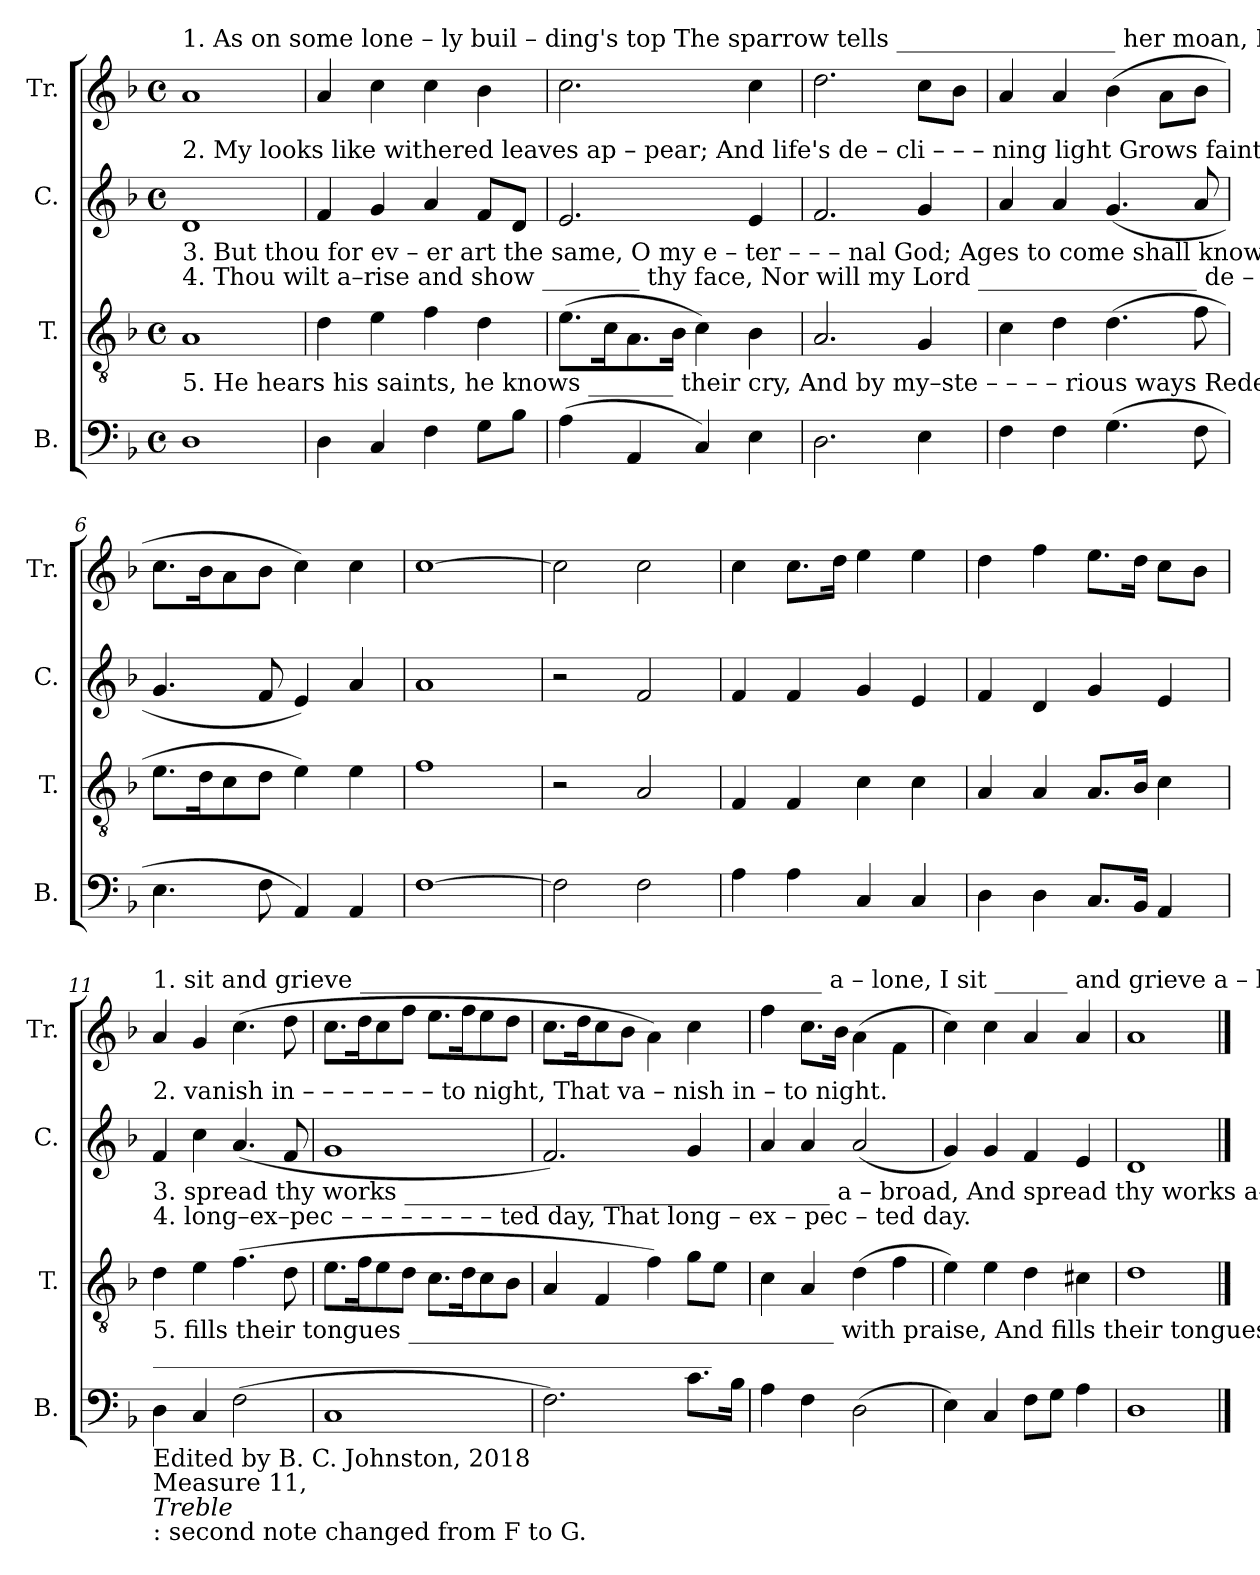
**kern	**kern	**kern	**kern
*part4	*part3	*part2	*part1
*staff4	*staff3	*staff2	*staff1
*I"B.	*I"T.	*I"C.	*I"Tr.
*I'B.	*I'T.	*I'C.	*I'Tr.
*clefF4	*clefGv2	*clefG2	*clefG2
*k[b-]	*k[b-]	*k[b-]	*k[b-]
*M4/4	*M4/4	*M4/4	*M4/4
*met(c)	*met(c)	*met(c)	*met(c)
*MM80	*MM80	*MM80	*MM80
=1	=1	=1	=1
!	!	!	!LO:TX:a:t=1. As   on  some  lone – ly  buil         –      ding's   top      The  sparrow  tells __________________  her    moan,     Far  from the tents  of  joy  and  hope   I
!	!	!LO:TX:a:t=2. My  looks  like withered  leaves               ap  – pear;   And  life's  de – cli        –        –        –        ning   light       Grows faint as  evening shadows are   That	!
!	!	!LO:TX:b:t=3. But   thou  for  ev – er     art                      the   same,    O     my    e  –  ter       –        –        –          nal   God;       Ages to come shall know thy name,    And	!
!	!LO:TX:a:t=4. Thou wilt a–rise  and    show ________  thy    face,    Nor  will my  Lord __________________  de  –  lay         Beyond  th'ap–poin–ted hour of grace, That	!	!
!	!LO:TX:b:t=5. He hears his saints, he  knows _______  their   cry,     And  by  my–ste    –        –        –        –      rious  ways      Redeems the prisoners  doomed to die, And	!	!
1D!	1A!	1d!	1a!
=2	=2	=2	=2
4D!\	4d!\	4f!/	4a!/
4C!/	4e!\	4g!/	4cc!\
4F!\	4f!\	4a!/	4cc!\
8G!\L	4d!\	8f!/L	4b-!\
8B-!\J	.	8d!/J	.
=3	=3	=3	=3
(4A!\	(8.e!\L	2.e!/	2.cc!\
.	16c!\K	.	.
4AA!/	8.A!\	.	.
.	16B-!\Jk	.	.
4C!/)	4c!\)	.	.
4E!\	4B-!\	4e!/	4cc!\
=4	=4	=4	=4
2.D!\	2.A!/	2.f!/	2.dd!\
4E!\	4G!/	4g!/	8cc!\L
.	.	.	8b-!\J
=5	=5	=5	=5
4F!\	4c!\	4a!/	4a!/
4F!\	4d!\	4a!/	4a!/
(4.G!\	(4.d!\	(4.g!/	(4b-!\
.	.	.	8a!\L
8F!\	8f!\	8a!/	8b-!\J
=6	=6	=6	=6
4.E!\	8.e!\L	4.g!/	8.cc!\L
.	16d!\K	.	16b-!\K
.	8c!\	.	8a!\
8F!\	8d!\J	8f!/	8b-!\J
4AA!/)	4e!\)	4e!/)	4cc!\)
4AA!/	4e!\	4a!/	4cc!\
=7	=7	=7	=7
[1F!	1f!	1a!	[1cc!
=8	=8	=8	=8
2F!\]	2r	2r	2cc!\]
2F!\	2A!/	2f!/	2cc!\
=9	=9	=9	=9
4A!\	4F!/	4f!/	4cc!\
4A!\	4F!/	4f!/	8.cc!\L
.	.	.	16dd!\Jk
4C!/	4c!\	4g!/	4ee!\
4C!/	4c!\	4e!/	4ee!\
=10	=10	=10	=10
4D!\	4A!/	4f!/	4dd!\
4D!\	4A!/	4d!/	4ff!\
8.C!/L	8.A!/L	4g!/	8.ee!\L
16BB-!/Jk	16B-!/Jk	.	16dd!\Jk
4AA!/	4c!\	4e!/	8cc!\L
.	.	.	8b-!\J
!!LO:LB:g=z
=11	=11	=11	=11
!	!	!	!LO:TX:a:t=1. sit and grieve ______________________________________  a   –   lone,   I       sit ______ and  grieve  a – lone.
!	!	!LO:TX:a:t=2. vanish in          –         –         –         –         –         –         –       to    night,  That    va      –     nish   in  – to   night.	!
!	!	!LO:TX:b:t=3. spread thy works ___________________________________  a –  broad,  And    spread       thy  works  a–broad.	!
!	!LO:TX:a:t=4. long–ex–pec    –        –        –        –        –        –        –        –    ted      day,  That  long    –     ex – pec – ted  day.	!	!
!	!LO:TX:b:t=5. fills their tongues ___________________________________ with  praise, And  fills   their tongues with praise.	!	!
!LO:TX:a:t=______________________________________________	!	!	!
!LO:TX:b:t=Edited by B. C. Johnston, 2018	!	!	!
!LO:TX:b:t=Measure 11,	!	!	!
!LO:TX:b:i:t=Treble	!	!	!
!LO:TX:b:t=&colon; second note changed from F to G.	!	!	!
4D!\	4d!\	4f!/	4a!/
4C!/	4e!\	4cc!\	4g!/
(2F!\	(4.f!\	(4.a!/	(4.cc!\
.	8d!\	8f!/	8dd!\
=12	=12	=12	=12
1C!	8.e!\L	1g!	8.cc!\L
.	16f!\K	.	16dd!\K
.	8e!\	.	8cc!\
.	8d!\J	.	8ff!\J
.	8.c!\L	.	8.ee!\L
.	16d!\K	.	16ff!\K
.	8c!\	.	8ee!\
.	8B-!\J	.	8dd!\J
=13	=13	=13	=13
2.F!\)	4A!/	2.f!/)	8.cc!\L
.	.	.	16dd!\K
.	4F!/	.	8cc!\
.	.	.	8b-!\J
.	4f!\)	.	4a!\)
8.c!\L	8g!\L	4g!/	4cc!\
.	8e!\J	.	.
16B-!\Jk	.	.	.
=14	=14	=14	=14
4A!\	4c!\	4a!/	4ff!\
4F!\	4A!/	4a!/	8.cc!\L
.	.	.	16b-!\Jk
(2D!\	(4d!\	(2a!/	(4a!\
.	4f!\	.	4f!\
=15	=15	=15	=15
4E!\)	4e!\)	4g!/)	4cc!\)
4C!/	4e!\	4g!/	4cc!\
8F!\L	4d!\	4f!/	4a!/
8G!\J	.	.	.
4A!\	4c#X!\	4e!/	4a!/
=16	=16	=16	=16
1D!	1d!	1d!	1a!
==	==	==	==
*-	*-	*-	*-
